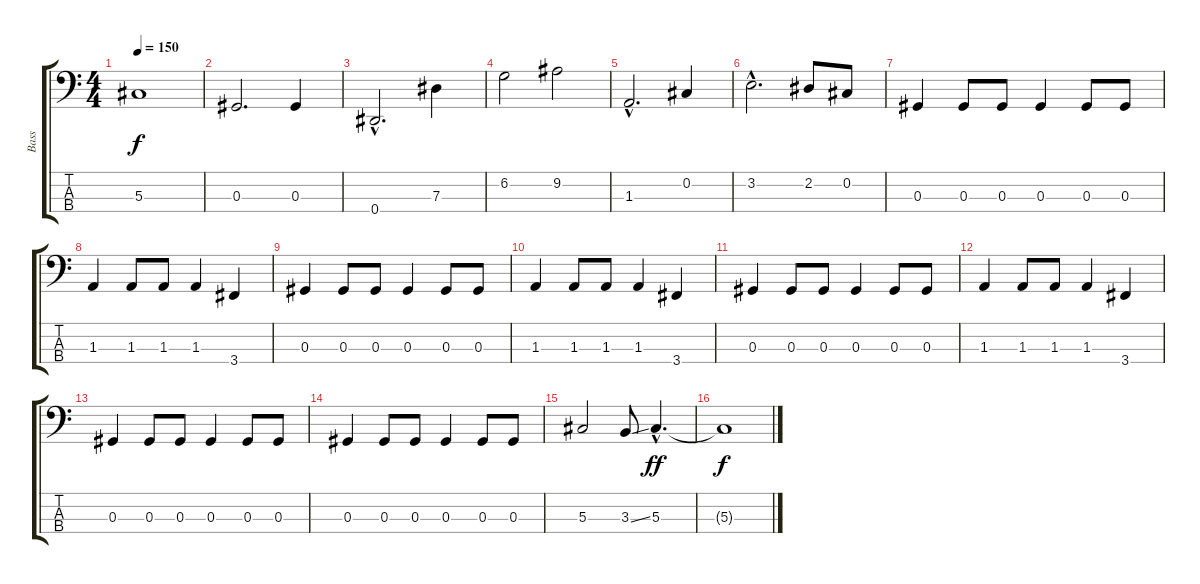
\track ("Bass" "Bass") {instrument fretlessbass}
\staff {score tabs}
\tuning (Gb2 Db2 Ab1 Eb1) {hide}
\ts (4 4)
\tempo 150
\clef f4
\ks c
5.3.1{dy f} |
0.3.2{d} 0.3.4 |
0.4{hac}.2{d} 7.3.4 |
6.2.2 9.2.2 |
1.3{hac}.2{d} 0.2.4 |
3.2{hac}.2{d} 2.2.8 0.2.8 |
0.3.4 0.3.8 0.3.8 0.3.4 0.3.8 0.3.8 |
1.3.4 1.3.8 1.3.8 1.3.4 3.4.4 |
0.3.4 0.3.8 0.3.8 0.3.4 0.3.8 0.3.8 |
1.3.4 1.3.8 1.3.8 1.3.4 3.4.4 |
0.3.4 0.3.8 0.3.8 0.3.4 0.3.8 0.3.8 |
1.3.4 1.3.8 1.3.8 1.3.4 3.4.4 |
0.3.4 0.3.8 0.3.8 0.3.4 0.3.8 0.3.8 |
0.3.4 0.3.8 0.3.8 0.3.4 0.3.8 0.3.8 |
5.3.2 3.3{ss}.8 5.3{hac}.4{d dy ff} |
5.3{t}.1{dy f}
